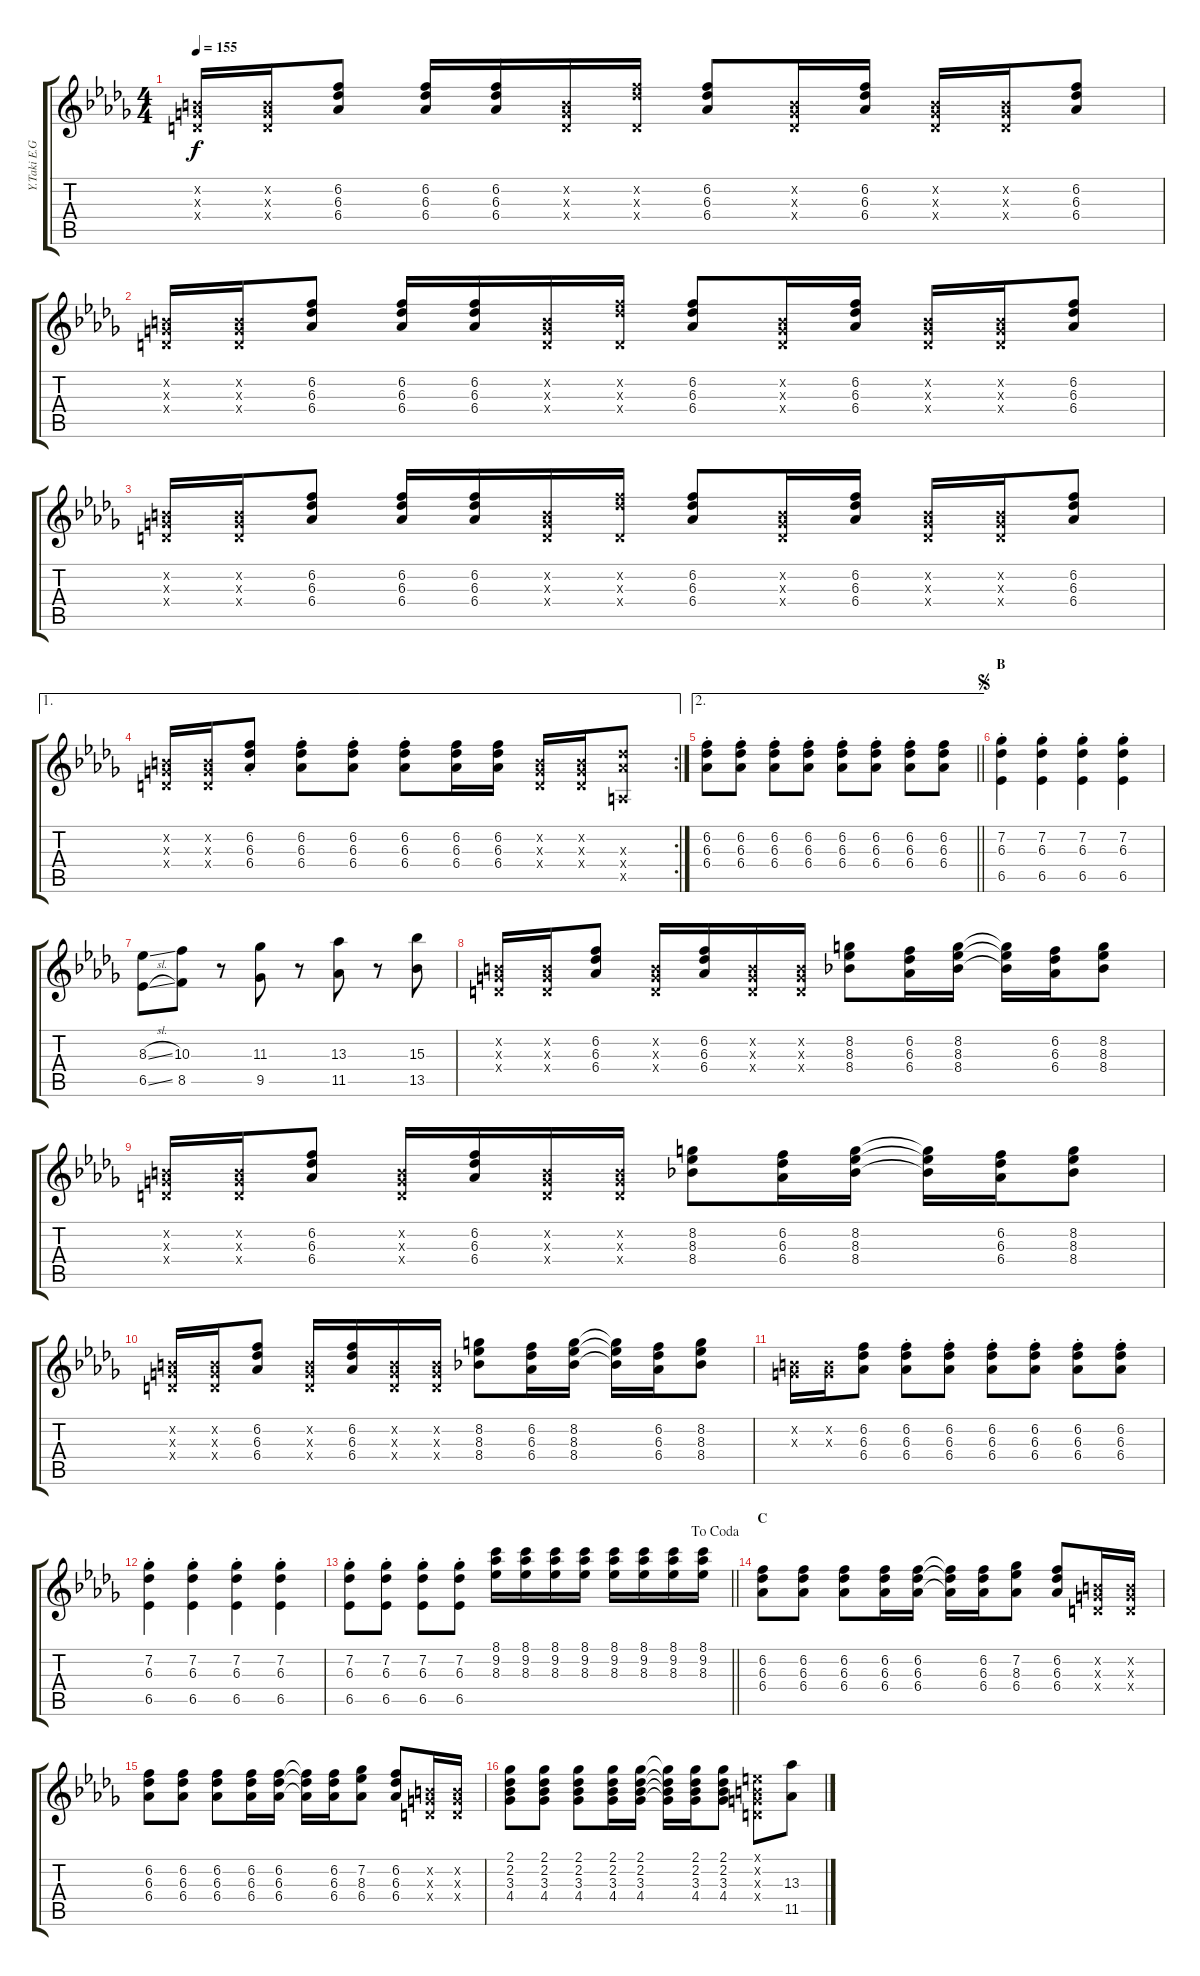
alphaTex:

\track ("" "Y.Taki E.G") {instrument distortionguitar}
\staff {score tabs}
\tuning (E4 B3 G3 D3 A2 E2) {hide}
\ts (4 4)
\tempo 155
\clef g2
\ks db
(0.2{x} 0.3{x} 0.4{x}).16{dy f} (0.2{x} 0.3{x} 0.4{x}).16 (6.2 6.3 6.4).8 (6.2 6.3 6.4).16 (6.2 6.3 6.4).16 (0.2{x} 0.3{x} 0.4{x}).16 (6.2{x} 6.3{x} 0.4{x}).16 (6.2 6.3 6.4).8 (0.2{x} 0.3{x} 0.4{x}).16 (6.2 6.3 6.4).16 (0.2{x} 0.3{x} 0.4{x}).16 (0.2{x} 0.3{x} 0.4{x}).16 (6.2 6.3 6.4).8 |
(0.2{x} 0.3{x} 0.4{x}).16 (0.2{x} 0.3{x} 0.4{x}).16 (6.2 6.3 6.4).8 (6.2 6.3 6.4).16 (6.2 6.3 6.4).16 (0.2{x} 0.3{x} 0.4{x}).16 (6.2{x} 6.3{x} 0.4{x}).16 (6.2 6.3 6.4).8 (0.2{x} 0.3{x} 0.4{x}).16 (6.2 6.3 6.4).16 (0.2{x} 0.3{x} 0.4{x}).16 (0.2{x} 0.3{x} 0.4{x}).16 (6.2 6.3 6.4).8 |
(0.2{x} 0.3{x} 0.4{x}).16 (0.2{x} 0.3{x} 0.4{x}).16 (6.2 6.3 6.4).8 (6.2 6.3 6.4).16 (6.2 6.3 6.4).16 (0.2{x} 0.3{x} 0.4{x}).16 (6.2{x} 6.3{x} 0.4{x}).16 (6.2 6.3 6.4).8 (0.2{x} 0.3{x} 0.4{x}).16 (6.2 6.3 6.4).16 (0.2{x} 0.3{x} 0.4{x}).16 (0.2{x} 0.3{x} 0.4{x}).16 (6.2 6.3 6.4).8 |
\ae 1
\rc 2
(0.2{x} 0.3{x} 0.4{x}).16 (0.2{x} 0.3{x} 0.4{x}).16 (6.2{st} 6.3{st} 6.4).8 (6.2{st} 6.3{st} 6.4).8 (6.2{st} 6.3{st} 6.4).8 (6.2{st} 6.3{st} 6.4).8 (6.2 6.3 6.4).16 (6.2 6.3 6.4).16 (0.2{x} 0.3{x} 0.4{x}).16 (0.2{x} 0.3{x} 0.4{x}).16 (6.3{x} 6.4{x} 0.5{x}).8 |
\ae 2
\barLineRight lightlight
(6.2{st} 6.3{st} 6.4{st}).8 (6.2{st} 6.3{st} 6.4{st}).8 (6.2{st} 6.3{st} 6.4{st}).8 (6.2{st} 6.3{st} 6.4{st}).8 (6.2{st} 6.3{st} 6.4{st}).8 (6.2{st} 6.3{st} 6.4{st}).8 (6.2{st} 6.3{st} 6.4{st}).8 (6.2 6.3 6.4).8 |
\section ("" "B")
\jump segno
(7.2{st} 6.3{st} 6.5{st}).4 (7.2{st} 6.3{st} 6.5{st}).4 (7.2{st} 6.3{st} 6.5{st}).4 (7.2{st} 6.3{st} 6.5{st}).4 |
(8.3{sl} 6.5{sl}).8 (10.3 8.5).8 r.8 (11.3 9.5).8 r.8 (13.3 11.5).8 r.8 (15.3 13.5).8 |
(0.2{x} 0.3{x} 0.4{x}).16 (0.2{x} 0.3{x} 0.4{x}).16 (6.2 6.3 6.4).8 (0.2{x} 0.3{x} 0.4{x}).16 (6.2 6.3 6.4).16 (0.2{x} 0.3{x} 0.4{x}).16 (0.2{x} 0.3{x} 0.4{x}).16 (8.2 8.3 8.4).8 (6.2 6.3 6.4).16 (8.2 8.3 8.4).16 (8.2{t} 8.3{t} 8.4{t}).16 (6.2 6.3 6.4).16 (8.2 8.3 8.4).8 |
(0.2{x} 0.3{x} 0.4{x}).16 (0.2{x} 0.3{x} 0.4{x}).16 (6.2 6.3 6.4).8 (0.2{x} 0.3{x} 0.4{x}).16 (6.2 6.3 6.4).16 (0.2{x} 0.3{x} 0.4{x}).16 (0.2{x} 0.3{x} 0.4{x}).16 (8.2 8.3 8.4).8 (6.2 6.3 6.4).16 (8.2 8.3 8.4).16 (8.2{t} 8.3{t} 8.4{t}).16 (6.2 6.3 6.4).16 (8.2 8.3 8.4).8 |
(0.2{x} 0.3{x} 0.4{x}).16 (0.2{x} 0.3{x} 0.4{x}).16 (6.2 6.3 6.4).8 (0.2{x} 0.3{x} 0.4{x}).16 (6.2 6.3 6.4).16 (0.2{x} 0.3{x} 0.4{x}).16 (0.2{x} 0.3{x} 0.4{x}).16 (8.2 8.3 8.4).8 (6.2 6.3 6.4).16 (8.2 8.3 8.4).16 (8.2{t} 8.3{t} 8.4{t}).16 (6.2 6.3 6.4).16 (8.2 8.3 8.4).8 |
(0.2{x} 0.3{x}).16 (0.2{x} 0.3{x}).16 (6.2 6.3 6.4).8 (6.2 6.3{st} 6.4).8 (6.2 6.3{st} 6.4).8 (6.2 6.3{st} 6.4).8 (6.2 6.3{st} 6.4).8 (6.2{st} 6.3{st} 6.4{st}).8 (6.2{st} 6.3{st} 6.4{st}).8 |
(7.2 6.3{st} 6.5{st}).4 (7.2 6.3{st} 6.5{st}).4 (7.2 6.3{st} 6.5{st}).4 (7.2 6.3{st} 6.5{st}).4 |
\jump dacoda
\barLineRight lightlight
(7.2 6.3{st} 6.5{st}).8 (7.2 6.3{st} 6.5{st}).8 (7.2 6.3{st} 6.5{st}).8 (7.2 6.3{st} 6.5{st}).8 (8.1 9.2 8.3).16 (8.1 9.2 8.3).16 (8.1 9.2 8.3).16 (8.1 9.2 8.3).16 (8.1 9.2 8.3).16 (8.1 9.2 8.3).16 (8.1 9.2 8.3).16 (8.1 9.2 8.3).16 |
\section ("" "C")
(6.2 6.3 6.4).8 (6.2 6.3 6.4).8 (6.2 6.3 6.4).8 (6.2 6.3 6.4).16 (6.2 6.3 6.4).16 (6.2{t} 6.3{t} 6.4{t}).16 (6.2 6.3 6.4).16 (7.2 8.3 6.4).8 (6.2 6.3 6.4).8 (0.2{x} 0.3{x} 0.4{x}).16 (0.2{x} 0.3{x} 0.4{x}).16 |
(6.2 6.3 6.4).8 (6.2 6.3 6.4).8 (6.2 6.3 6.4).8 (6.2 6.3 6.4).16 (6.2 6.3 6.4).16 (6.2{t} 6.3{t} 6.4{t}).16 (6.2 6.3 6.4).16 (7.2 8.3 6.4).8 (6.2 6.3 6.4).8 (0.2{x} 0.3{x} 0.4{x}).16 (0.2{x} 0.3{x} 0.4{x}).16 |
(2.1 2.2 3.3 4.4).8 (2.1 2.2 3.3 4.4).8 (2.1 2.2 3.3 4.4).8 (2.1 2.2 3.3 4.4).16 (2.1 2.2 3.3 4.4).16 (2.1{t} 2.2{t} 3.3{t} 4.4{t}).16 (2.1 2.2 3.3 4.4).16 (2.1 2.2 3.3 4.4).8 (0.1{x} 0.2{x} 0.3{x} 0.4{x}).8 (13.3 11.5).8
